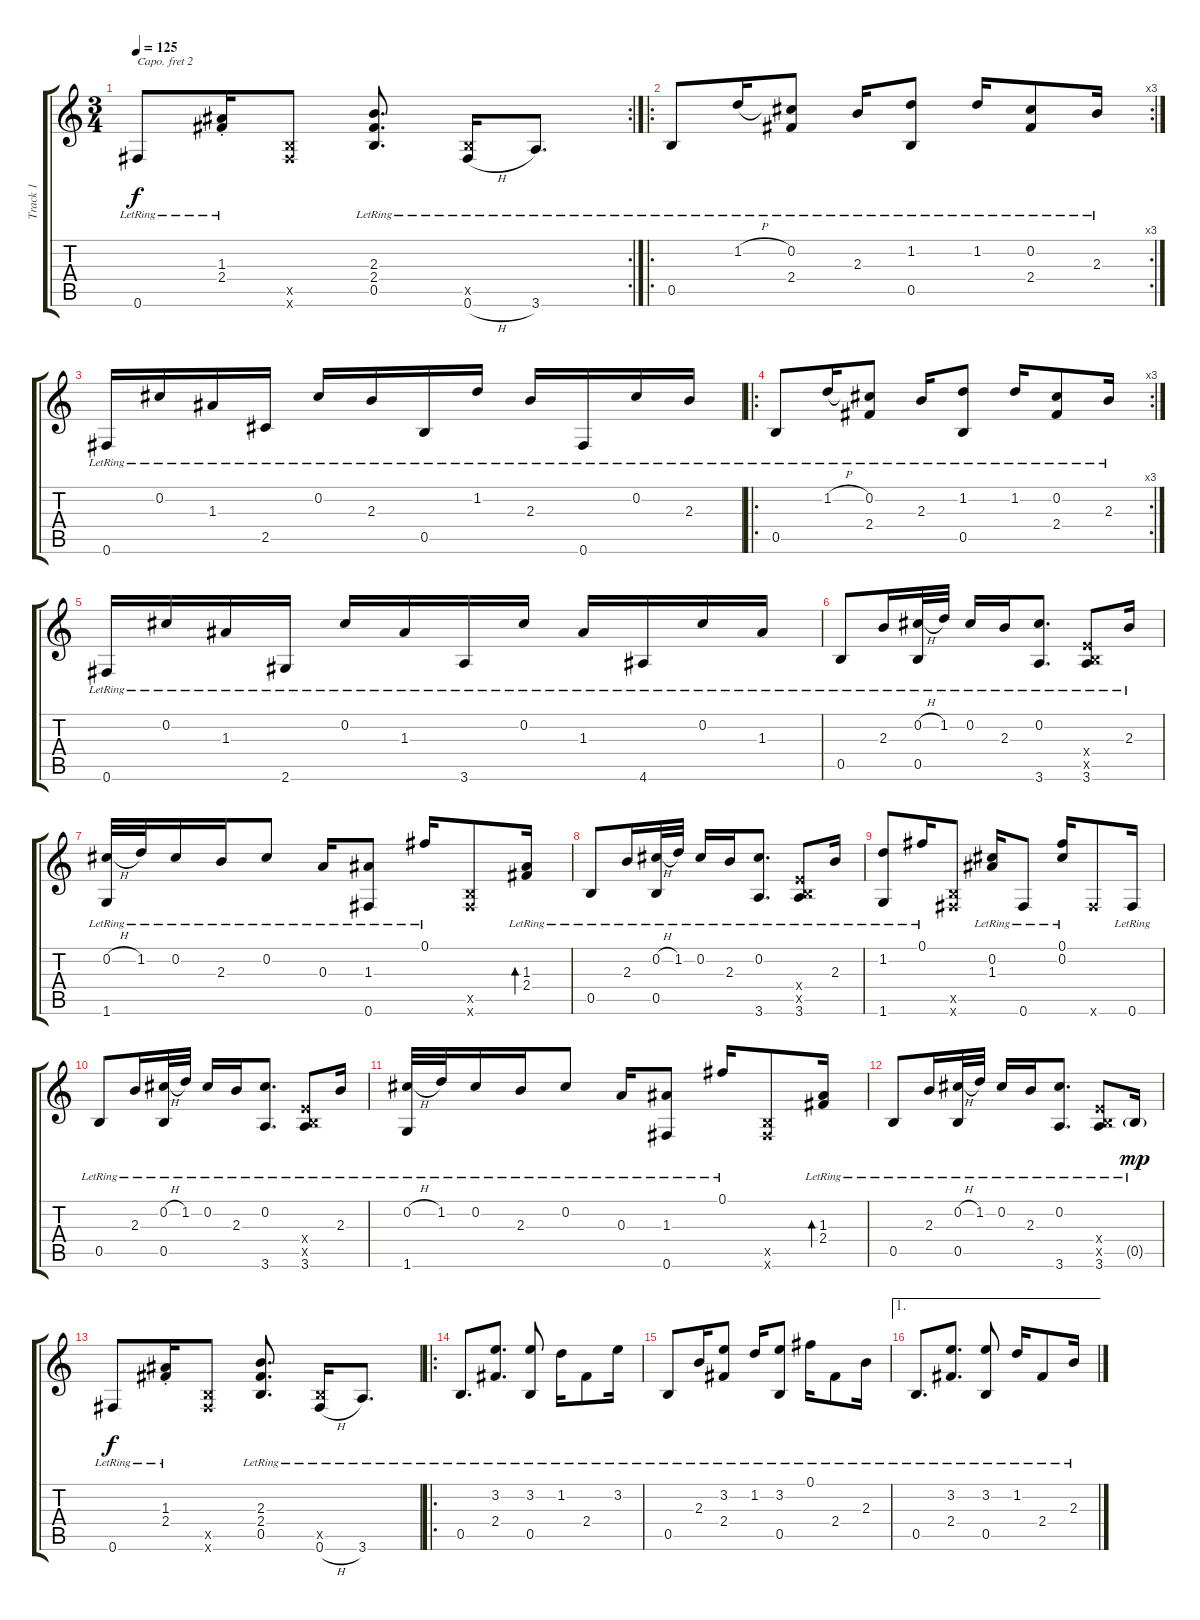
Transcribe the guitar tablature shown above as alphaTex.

\track ("Track 1" "Track 1") {instrument acousticguitarsteel}
\staff {score tabs}
\capo 2
\tuning (E4 B3 G3 D3 A2 E2) {hide}
\rc 2
\ts (3 4)
\tempo 125
\clef g2
\ks c
0.6{lr}.8{dy f} (1.3{st lr} 2.4{st lr}).16 (0.5{x} 0.6{x}).8 (2.3{lr} 2.4{lr} 0.5{lr}).8{d} (0.5{x} 0.6{h lr}).16 3.6{lr}.8{d} |
\ro
\rc 3
0.5{lr}.8 1.2{h lr}.16 (0.2{lr} 2.4{lr}).8 2.3{lr}.16 (1.2{lr} 0.5{lr}).8 1.2{lr}.16 (0.2{lr} 2.4{lr}).8 2.3{lr}.16 |
0.6{lr}.16 0.2{lr}.16 1.3{lr}.16 2.5{lr}.16 0.2{lr}.16 2.3{lr}.16 0.5{lr}.16 1.2{lr}.16 2.3{lr}.16 0.6{lr}.16 0.2{lr}.16 2.3{lr}.16 |
\ro
\rc 3
0.5{lr}.8 1.2{h lr}.16 (0.2{lr} 2.4{lr}).8 2.3{lr}.16 (1.2{lr} 0.5{lr}).8 1.2{lr}.16 (0.2{lr} 2.4{lr}).8 2.3{lr}.16 |
0.6{lr}.16 0.2{lr}.16 1.3{lr}.16 2.6{lr}.16 0.2{lr}.16 1.3{lr}.16 3.6{lr}.16 0.2{lr}.16 1.3{lr}.16 4.6{lr}.16 0.2{lr}.16 1.3{lr}.16 |
0.5{lr}.8 2.3{lr}.16 (0.2{h lr} 0.5{lr}).32 1.2{lr}.32 0.2{lr}.16 2.3{lr}.16 (0.2{lr} 3.6{lr}).8{d} (0.4{x} 0.5{x} 3.6{lr}).8 2.3{lr}.16 |
(0.2{h lr} 1.6{lr}).32 1.2{lr}.32 0.2{lr}.16 2.3{lr}.16 0.2{lr}.8 0.3{lr}.16 (1.3{lr} 0.6{lr}).8 0.1{lr}.16 (0.5{x} 0.6{x}).8 (1.3{lr} 2.4{lr}).16{bd 240} |
0.5{lr}.8 2.3{lr}.16 (0.2{h lr} 0.5{lr}).32 1.2{lr}.32 0.2{lr}.16 2.3{lr}.16 (0.2{lr} 3.6{lr}).8{d} (0.4{x} 0.5{x} 3.6{lr}).8 2.3{lr}.16 |
(1.2{lr} 1.6{lr}).8 0.1{lr}.16 (0.5{x} 0.6{x}).8 (0.2{lr} 1.3{lr}).16 0.6{lr}.8 (0.1{lr} 0.2{lr}).16 0.6{x}.8 0.6{lr}.16 |
0.5{lr}.8 2.3{lr}.16 (0.2{h lr} 0.5{lr}).32 1.2{lr}.32 0.2{lr}.16 2.3{lr}.16 (0.2{lr} 3.6{lr}).8{d} (0.4{x} 0.5{x} 3.6{lr}).8 2.3{lr}.16 |
(0.2{h lr} 1.6{lr}).32 1.2{lr}.32 0.2{lr}.16 2.3{lr}.16 0.2{lr}.8 0.3{lr}.16 (1.3{lr} 0.6{lr}).8 0.1{lr}.16 (0.5{x} 0.6{x}).8 (1.3{lr} 2.4{lr}).16{bd 240} |
0.5{lr}.8 2.3{lr}.16 (0.2{h lr} 0.5{lr}).32 1.2{lr}.32 0.2{lr}.16 2.3{lr}.16 (0.2{lr} 3.6{lr}).8{d} (0.4{x} 0.5{x} 3.6{lr}).8 0.5{g lr}.16{dy mp} |
0.6{lr}.8{dy f} (1.3{st lr} 2.4{st lr}).16 (0.5{x} 0.6{x}).8 (2.3{lr} 2.4{lr} 0.5{lr}).8{d} (0.5{x} 0.6{h lr}).16 3.6{lr}.8{d} |
\ro
0.5{lr}.8{d} (3.2{lr} 2.4{lr}).8{d} (3.2{lr} 0.5{lr}).8 1.2{lr}.16 2.4{lr}.8 3.2{lr}.16 |
0.5{lr}.8 2.3{lr}.16 (3.2{lr} 2.4{lr}).8 1.2{lr}.16 (3.2{lr} 0.5{lr}).8 0.1{lr}.16 2.4{lr}.8 2.3{lr}.16 |
\ae 1
0.5{lr}.8{d} (3.2{lr} 2.4{lr}).8{d} (3.2{lr} 0.5{lr}).8 1.2{lr}.16 2.4{lr}.8 2.3{lr}.16
